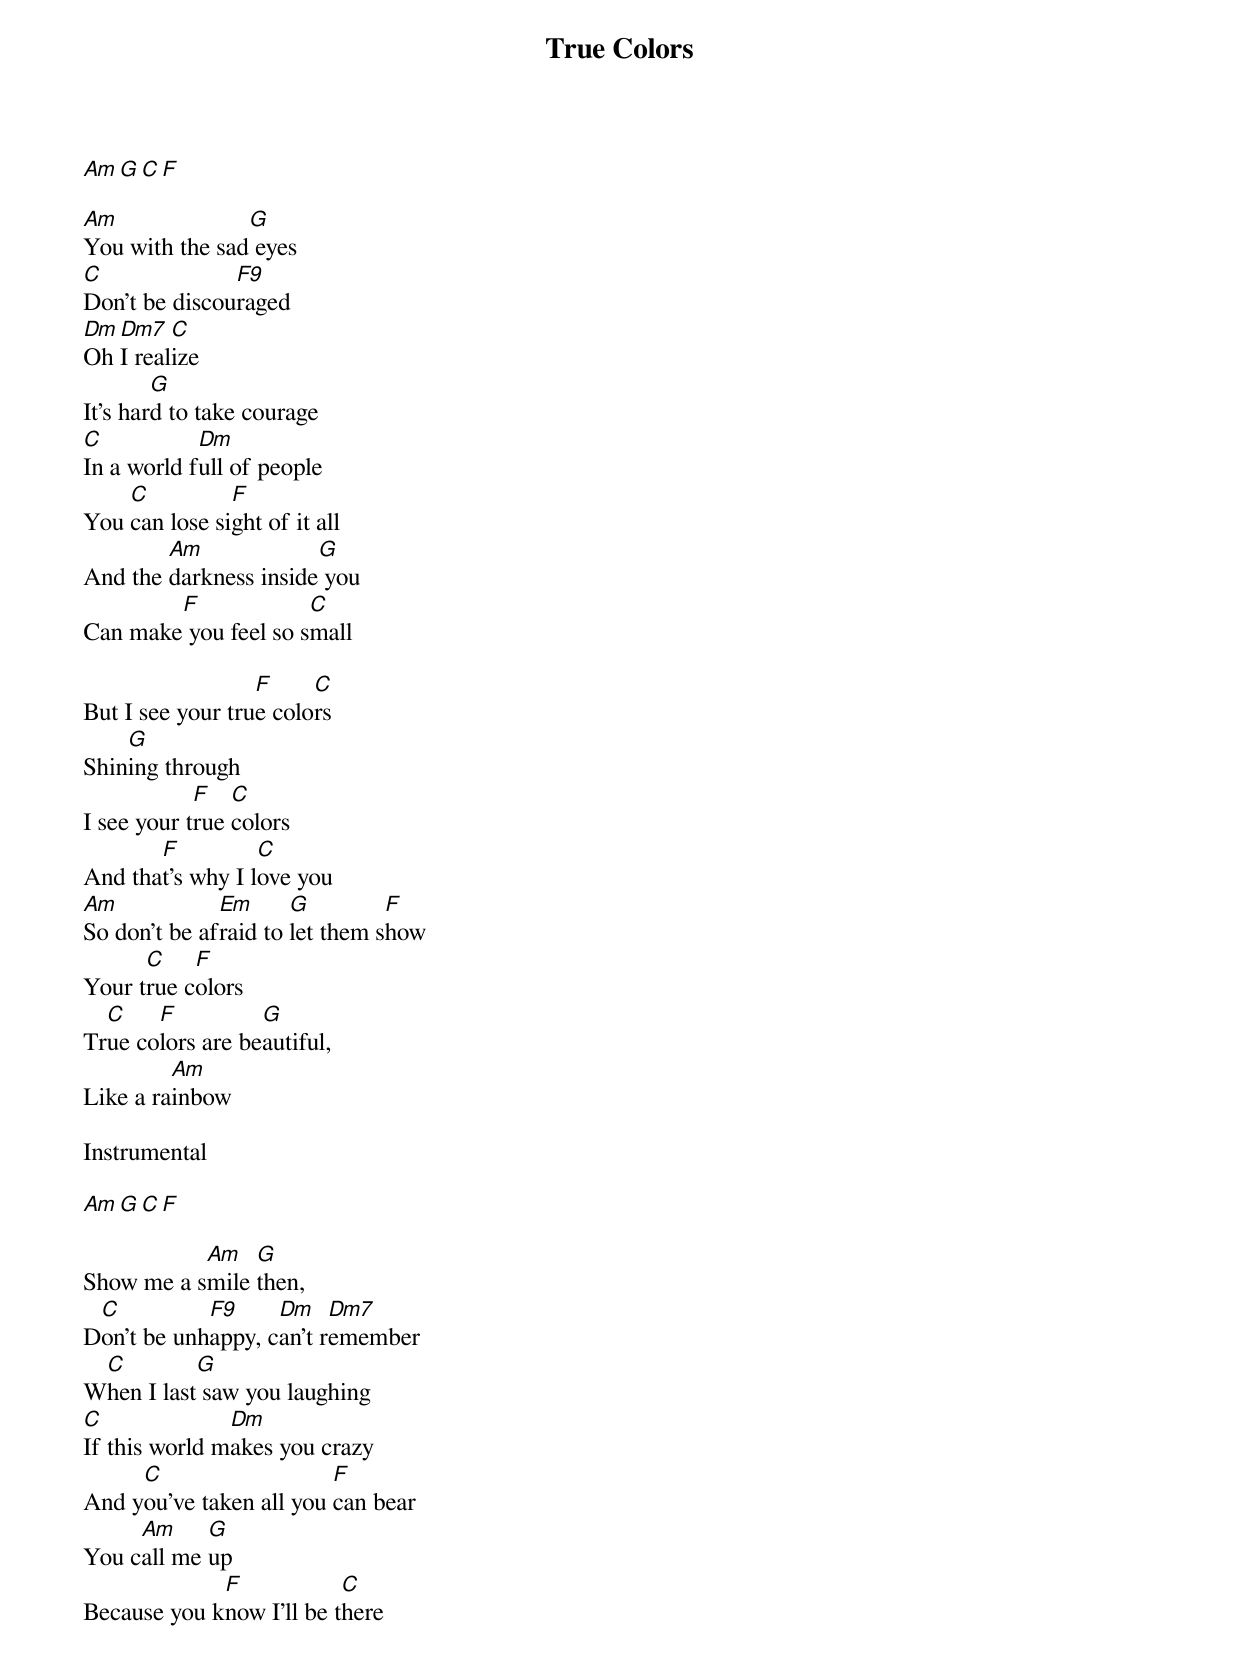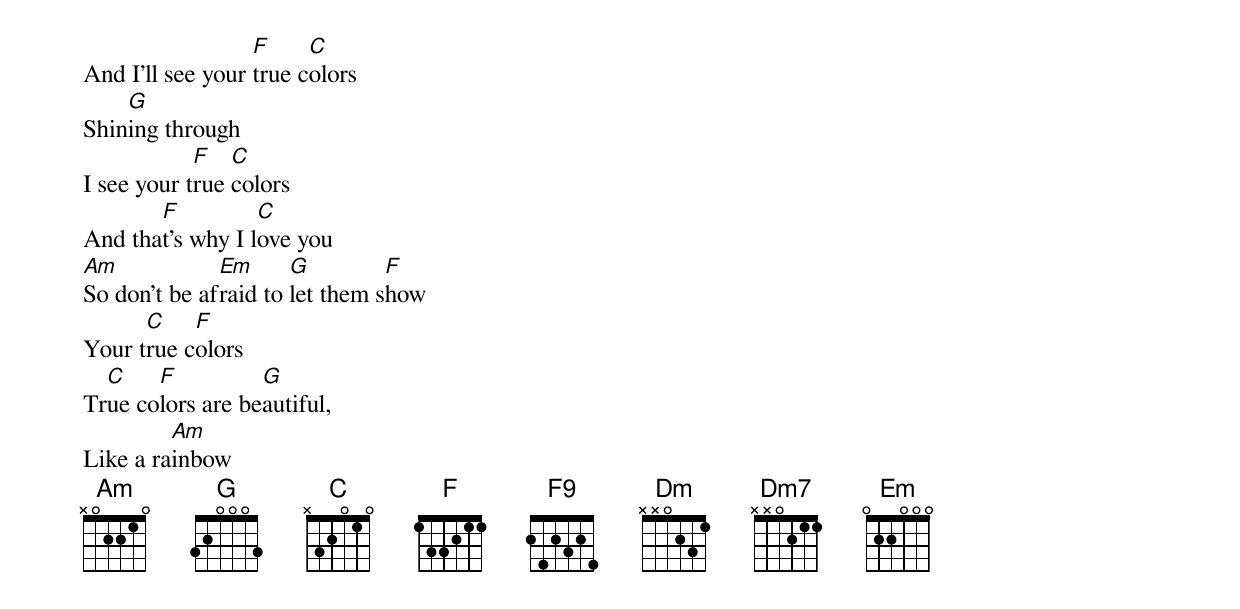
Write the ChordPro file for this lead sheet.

{title:True Colors}
[Am][G][C][F]

[Am]You with the sad[G] eyes
[C]Don't be discou[F9]raged
[Dm]Oh [Dm7]I real[C]ize
It's har[G]d to take courage
[C]In a world f[Dm]ull of people
You [C]can lose si[F]ght of it all
And the [Am]darkness inside[G] you
Can make[F] you feel so s[C]mall

But I see your tru[F]e colo[C]rs
Shin[G]ing through
I see your t[F]rue [C]colors
And tha[F]t's why I l[C]ove you
[Am]So don't be af[Em]raid to [G]let them s[F]how
Your t[C]rue c[F]olors
Tr[C]ue co[F]lors are be[G]autiful,
Like a ra[Am]inbow

Instrumental

[Am][G][C][F]

Show me a s[Am]mile [G]then,
D[C]on't be unh[F9]appy, c[Dm]an't r[Dm7]emember
W[C]hen I last[G] saw you laughing
[C]If this world m[Dm]akes you crazy
And y[C]ou've taken all you [F]can bear
You c[Am]all me [G]up
Because you k[F]now I'll be t[C]here

And I'll see your [F]true c[C]olors
Shin[G]ing through
I see your t[F]rue [C]colors
And tha[F]t's why I l[C]ove you
[Am]So don't be af[Em]raid to [G]let them s[F]how
Your t[C]rue c[F]olors
Tr[C]ue co[F]lors are be[G]autiful,
Like a ra[Am]inbow
